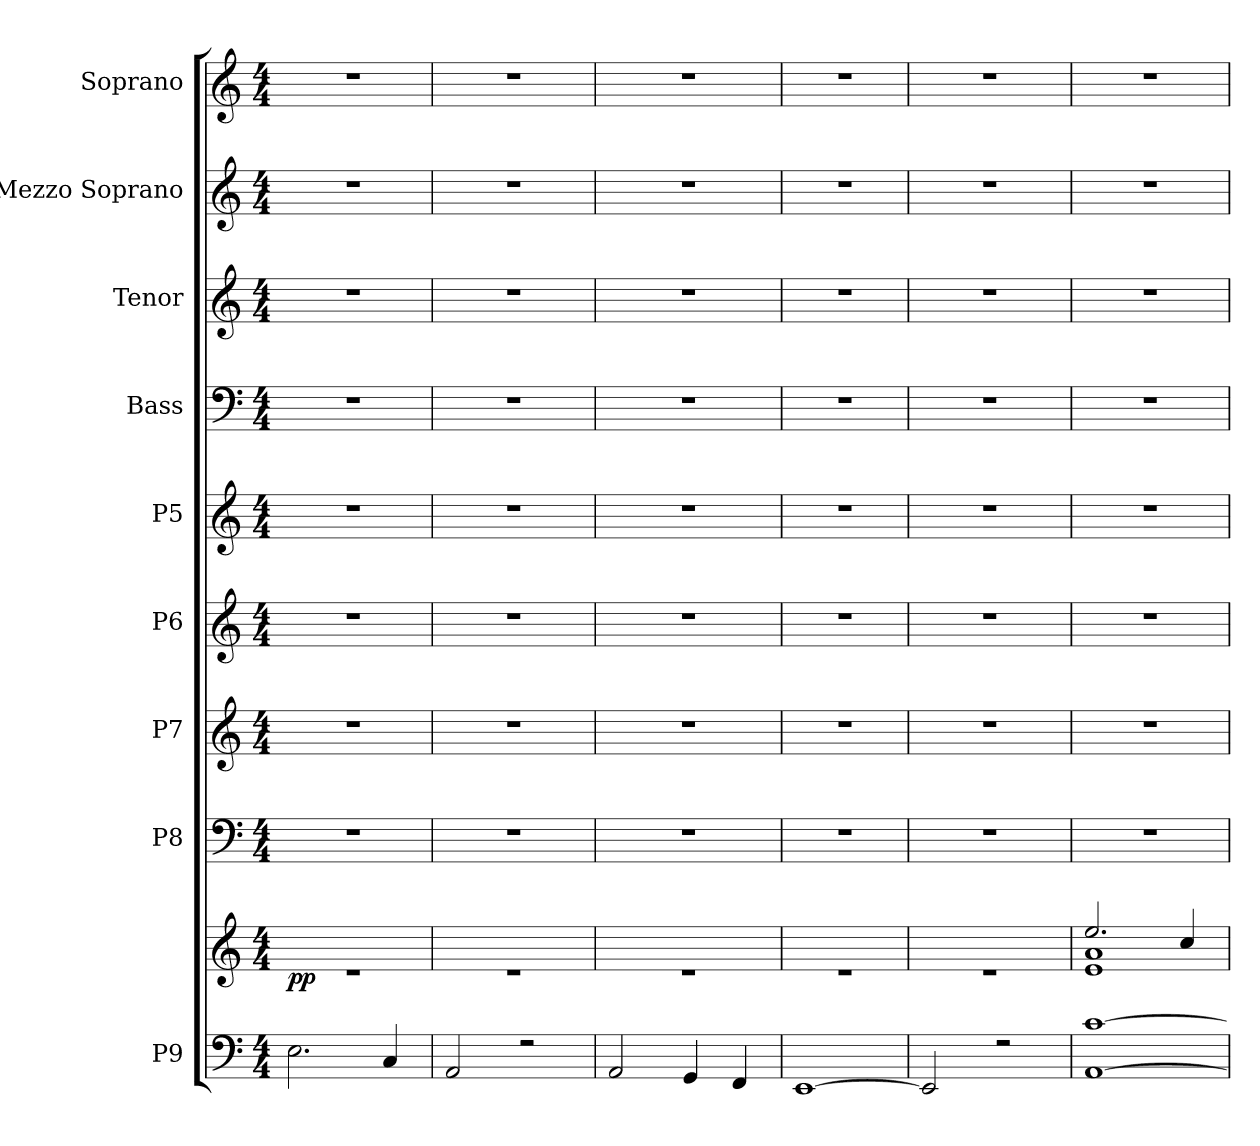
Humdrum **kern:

**kern	**kern	**dynam	**kern	**kern	**kern	**kern	**kern	**kern	**kern	**kern
*part9	*part9	*part9	*part8	*part7	*part6	*part5	*part4	*part3	*part2	*part1
*staff10	*staff9	*staff9/10	*staff8	*staff7	*staff6	*staff5	*staff4	*staff3	*staff2	*staff1
*I"P9	*	*	*I"P8	*I"P7	*I"P6	*I"P5	*I"Bass	*I"Tenor	*I"Mezzo Soprano	*I"Soprano
*	*	*	*	*	*	*	*I'Bs.	*I'Ten.	*I'Mez.	*I'Sop.
*clefF4	*clefG2	*	*clefF4	*clefG2	*clefG2	*clefG2	*clefF4	*clefG2	*clefG2	*clefG2
*	*	*	*	*ITrd7c12	*	*	*	*ITrd7c12	*	*
*k[]	*k[]	*	*k[]	*k[]	*k[]	*k[]	*k[]	*k[]	*k[]	*k[]
*C:	*C:	*	*C:	*C:	*C:	*C:	*C:	*C:	*C:	*C:
*M4/4	*M4/4	*	*M4/4	*M4/4	*M4/4	*M4/4	*M4/4	*M4/4	*M4/4	*M4/4
=1	=1	=1	=1	=1	=1	=1	=1	=1	=1	=1
*^	*^	*	*	*	*	*	*	*	*	*
!	!	!	!	!LO:DY:b	!	!	!	!	!	!	!	!
2.E\	1ryy	1ryy	1r	pp	1r	1r	1r	1r	1r	1r	1r	1r
4C/	.	.	.	.	.	.	.	.	.	.	.	.
=2	=2	=2	=2	=2	=2	=2	=2	=2	=2	=2	=2	=2
2AA/	1ryy	1ryy	1r	.	1r	1r	1r	1r	1r	1r	1r	1r
2r	.	.	.	.	.	.	.	.	.	.	.	.
=3	=3	=3	=3	=3	=3	=3	=3	=3	=3	=3	=3	=3
2AA/	1ryy	1ryy	1r	.	1r	1r	1r	1r	1r	1r	1r	1r
4GG/	.	.	.	.	.	.	.	.	.	.	.	.
4FF/	.	.	.	.	.	.	.	.	.	.	.	.
=4	=4	=4	=4	=4	=4	=4	=4	=4	=4	=4	=4	=4
[<1EE	1ryy	1ryy	1r	.	1r	1r	1r	1r	1r	1r	1r	1r
=5	=5	=5	=5	=5	=5	=5	=5	=5	=5	=5	=5	=5
2EE/]	1ryy	1ryy	1r	.	1r	1r	1r	1r	1r	1r	1r	1r
2r	.	.	.	.	.	.	.	.	.	.	.	.
=6	=6	=6	=6	=6	=6	=6	=6	=6	=6	=6	=6	=6
[<1AA [>1c	1ryy	1e 1a	2.ee/	.	1r	1r	1r	1r	1r	1r	1r	1r
.	.	.	4cc/	.	.	.	.	.	.	.	.	.
*v	*v	*	*	*	*	*	*	*	*	*	*	*
*	*v	*v	*	*	*	*	*	*	*	*	*
=	=	=	=	=	=	=	=	=	=	=
*-	*-	*-	*-	*-	*-	*-	*-	*-	*-	*-
